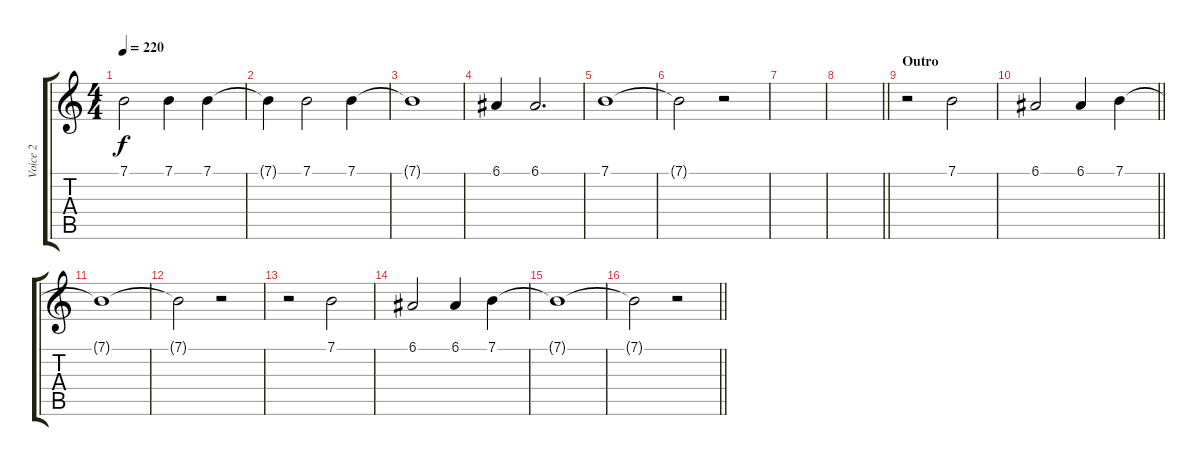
\track ("Voice 2" "Voice 2") {instrument englishhorn}
\staff {score tabs}
\tuning (E4 B3 G3 D3 A2 E2) {hide}
\ts (4 4)
\tempo 220
\clef g2
\ks c
7.1{t}.2{dy f} 7.1.4 7.1.4 |
7.1{t}.4 7.1.2 7.1.4 |
7.1{t}.1 |
6.1.4 6.1.2{d} |
7.1.1 |
7.1{t}.2 r.2 |
|
\barLineRight lightlight
|
\section ("" "Outro")
r.2 7.1.2 |
\barLineRight lightlight
6.1.2 6.1.4 7.1.4 |
7.1{t}.1 |
7.1{t}.2 r.2 |
r.2 7.1.2 |
6.1.2 6.1.4 7.1.4 |
7.1{t}.1 |
\barLineRight lightlight
7.1{t}.2 r.2
